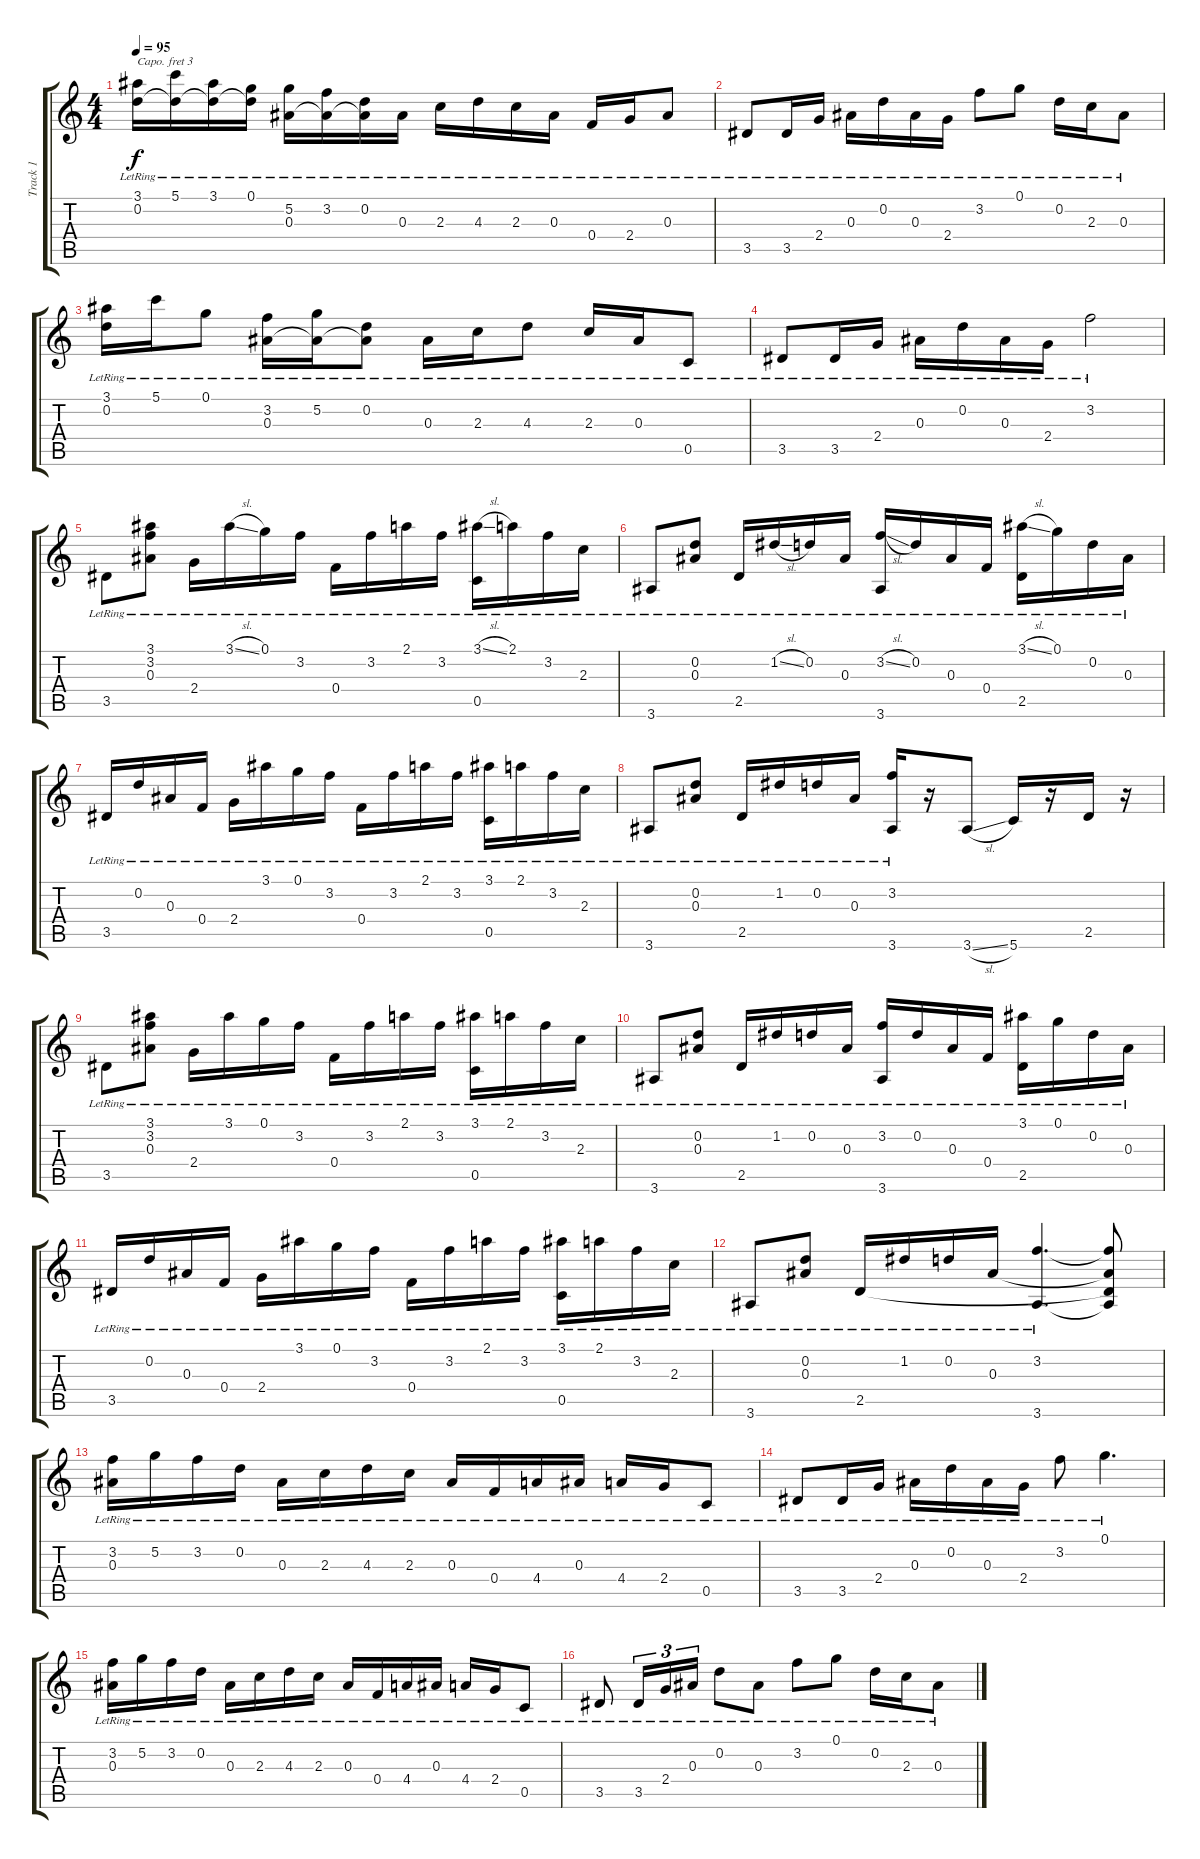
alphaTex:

\track ("Track 1" "Track 1") {instrument electricguitarjazz}
\staff {score tabs}
\capo 3
\tuning (E4 B3 G3 D3 A2 E2) {hide}
\ts (4 4)
\tempo 95
\clef g2
\ks c
(3.1{lr} 0.2).16{dy f} (5.1{lr} 0.2{t}).16 (3.1{lr} 0.2{t}).16 (0.1{lr} 0.2{t}).16 (5.2{lr} 0.3).16 (3.2{lr} 0.3{t}).16 (0.2{lr} 0.3{t}).16 0.3{lr}.16 2.3{lr}.16 4.3{lr}.16 2.3{lr}.16 0.3{lr}.16 0.4{lr}.16 2.4{lr}.16 0.3{lr}.8 |
3.5{lr}.8 3.5{lr}.16 2.4{lr}.16 0.3{lr}.16 0.2{lr}.16 0.3{lr}.16 2.4{lr}.16 3.2{lr}.8 0.1{lr}.8 0.2{lr}.16 2.3{lr}.16 0.3{lr}.8 |
(3.1{lr} 0.2{lr}).16 5.1{lr}.16 0.1{lr}.8 (3.2{lr} 0.3{lr}).16 (5.2{lr} 0.3{t}).16 (0.2{lr} 0.3{t}).8 0.3{lr}.16 2.3{lr}.16 4.3{lr}.8 2.3{lr}.16 0.3{lr}.16 0.5{lr}.8 |
3.5{lr}.8 3.5{lr}.16 2.4{lr}.16 0.3{lr}.16 0.2{lr}.16 0.3{lr}.16 2.4{lr}.16 3.2{lr}.2 |
3.5{lr}.8 (3.1{lr} 3.2{lr} 0.3{lr}).8 2.4{lr}.16 3.1{sl lr}.16 0.1{lr}.16 3.2{lr}.16 0.4{lr}.16 3.2{lr}.16 2.1{lr}.16 3.2{lr}.16 (3.1{sl lr} 0.5{lr}).16 2.1{lr}.16 3.2{lr}.16 2.3{lr}.16 |
3.6{lr}.8 (0.2{lr} 0.3{lr}).8 2.5{lr}.16 1.2{sl lr}.16 0.2{lr}.16 0.3{lr}.16 (3.2{sl lr} 3.6{lr}).16 0.2{lr}.16 0.3{lr}.16 0.4{lr}.16 (3.1{sl lr} 2.5{lr}).16 0.1{lr}.16 0.2{lr}.16 0.3{lr}.16 |
3.5{lr}.16 0.2{lr}.16 0.3{lr}.16 0.4{lr}.16 2.4{lr}.16 3.1{lr}.16 0.1{lr}.16 3.2{lr}.16 0.4{lr}.16 3.2{lr}.16 2.1{lr}.16 3.2{lr}.16 (3.1{lr} 0.5{lr}).16 2.1{lr}.16 3.2{lr}.16 2.3{lr}.16 |
3.6{lr}.8 (0.2{lr} 0.3{lr}).8 2.5{lr}.16 1.2{lr}.16 0.2{lr}.16 0.3{lr}.16 (3.2{lr} 3.6{lr}).16 r.16 3.6{sl}.8 5.6.16 r.16 2.5.16 r.16 |
3.5{lr}.8 (3.1{lr} 3.2{lr} 0.3{lr}).8 2.4{lr}.16 3.1{lr}.16 0.1{lr}.16 3.2{lr}.16 0.4{lr}.16 3.2{lr}.16 2.1{lr}.16 3.2{lr}.16 (3.1{lr} 0.5{lr}).16 2.1{lr}.16 3.2{lr}.16 2.3{lr}.16 |
3.6{lr}.8 (0.2{lr} 0.3{lr}).8 2.5{lr}.16 1.2{lr}.16 0.2{lr}.16 0.3{lr}.16 (3.2{lr} 3.6{lr}).16 0.2{lr}.16 0.3{lr}.16 0.4{lr}.16 (3.1{lr} 2.5{lr}).16 0.1{lr}.16 0.2{lr}.16 0.3{lr}.16 |
3.5{lr}.16 0.2{lr}.16 0.3{lr}.16 0.4{lr}.16 2.4{lr}.16 3.1{lr}.16 0.1{lr}.16 3.2{lr}.16 0.4{lr}.16 3.2{lr}.16 2.1{lr}.16 3.2{lr}.16 (3.1{lr} 0.5{lr}).16 2.1{lr}.16 3.2{lr}.16 2.3{lr}.16 |
3.6{lr}.8 (0.2{lr} 0.3{lr}).8 2.5{lr}.16 1.2{lr}.16 0.2{lr}.16 0.3{lr}.16 (3.2{lr} 3.6{lr}).4{d} (3.2{t} 0.3{t} 2.5{t} 3.6{t}).8 |
(3.2{lr} 0.3{lr}).16 5.2{lr}.16 3.2{lr}.16 0.2{lr}.16 0.3{lr}.16 2.3{lr}.16 4.3{lr}.16 2.3{lr}.16 0.3{lr}.16 0.4{lr}.16 4.4{lr}.16 0.3{lr}.16 4.4{lr}.16 2.4{lr}.16 0.5{lr}.8 |
3.5{lr}.8 3.5{lr}.16 2.4{lr}.16 0.3{lr}.16 0.2{lr}.16 0.3{lr}.16 2.4{lr}.16 3.2{lr}.8 0.1{lr}.4{d} |
(3.2{lr} 0.3{lr}).16 5.2{lr}.16 3.2{lr}.16 0.2{lr}.16 0.3{lr}.16 2.3{lr}.16 4.3{lr}.16 2.3{lr}.16 0.3{lr}.16 0.4{lr}.16 4.4{lr}.16 0.3{lr}.16 4.4{lr}.16 2.4{lr}.16 0.5{lr}.8 |
3.5{lr}.8 3.5{lr}.16{tu (3 2)} 2.4{lr}.16{tu (3 2)} 0.3{lr}.16{tu (3 2)} 0.2{lr}.8 0.3{lr}.8 3.2{lr}.8 0.1{lr}.8 0.2{lr}.16 2.3{lr}.16 0.3{lr}.8
